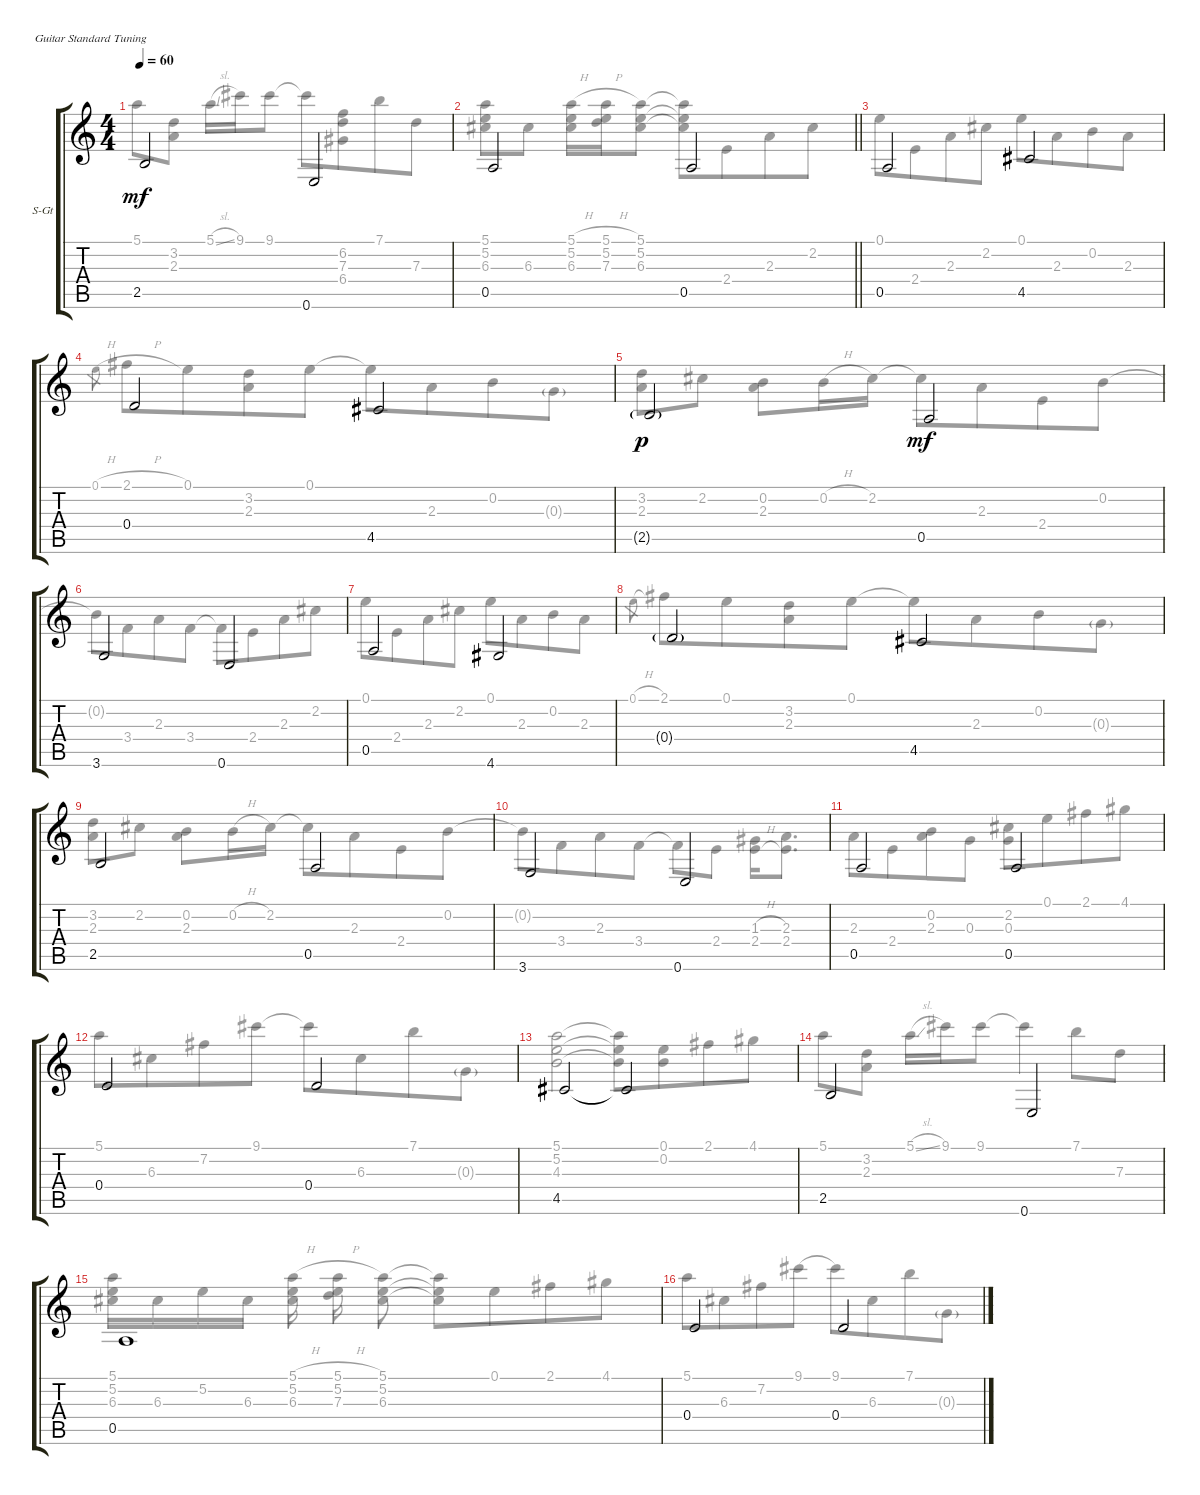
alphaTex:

\defaultSystemsLayout 4
\bracketExtendMode groupsimilarinstruments
\firstSystemTrackNameOrientation horizontal
\otherSystemsTrackNameOrientation horizontal
\track ("Steel Guitar" "S-Gt") {instrument acousticguitarsteel}
\staff {score tabs}
\tuning (E4 B3 G3 D3 A2 E2)
\voice
\ts (4 4)
\tempo 60
\clef g2
\ks c
2.5.2{dy mf} 0.6.2 |
\barLineRight lightlight
0.5.2 0.5.2 |
0.5.2 4.5.2 |
0.4.2 4.5.2 |
2.5{g}.2{dy p} 0.5.2{dy mf} |
3.6.2 0.6.2 |
0.5.2 4.6.2 |
0.4{g}.2 4.5.2 |
2.5.2 0.5.2 |
3.6.2 0.6.2 |
0.5.2 0.5.2 |
0.4.2 0.4.2 |
4.5.2 4.5{t}.2 |
2.5.2 0.6.2 |
0.5.1 |
0.4.2 0.4.2
\voice
\clef g2
\ottava regular
\simile none
\ks c
5.1.8{dy mf} (3.2 2.3).8 5.1{sl}.16 9.1.16 9.1.8 9.1{t}.8{beam merge} (6.2 7.3 6.4).8{beam merge} 7.1.8{beam merge} 7.3.8 |
\barLineRight lightlight
(5.1 5.2 6.3).8 6.3.8 (6.3{h} 5.2{h} 5.1{h}).16 (5.1{h} 5.2{h} 7.3{h}).16 (5.1 5.2 6.3).8 (6.3{t} 5.2{t} 5.1{t}).8{beam merge} 2.4.8{beam merge} 2.3.8{beam merge} 2.2.8 |
0.1.8{beam merge} 2.4.8{beam merge} 2.3.8{beam merge} 2.2.8 0.1.8{beam merge} 2.3.8{beam merge} 0.2.8{beam merge} 2.3.8 |
0.1{h}.8{gr} 2.1{h}.8{beam merge} 0.1.8{beam merge} (3.2 2.3).8{beam merge} 0.1.8 0.1{t}.8{beam merge} 2.3.8{beam merge} 0.2.8{beam merge} 0.3{g}.8 |
(3.2 2.3).8 2.2.8 (0.2 2.3).8 0.2{h}.16 2.2.16 2.2{t}.8{beam merge} 2.3.8{beam merge} 2.4.8{beam merge} 0.2.8 |
0.2{t}.8{beam merge} 3.4.8{beam merge} 2.3.8{beam merge} 3.4.8 3.4{t}.8{beam merge} 2.4.8{beam merge} 2.3.8{beam merge} 2.2.8 |
0.1.8{beam merge} 2.4.8{beam merge} 2.3.8{beam merge} 2.2.8 0.1.8{beam merge} 2.3.8{beam merge} 0.2.8{beam merge} 2.3.8 |
0.1{h}.8{gr} 2.1.8{beam merge} 0.1.8{beam merge} (3.2 2.3).8{beam merge} 0.1.8 0.1{t}.8{beam merge} 2.3.8{beam merge} 0.2.8{beam merge} 0.3{g}.8 |
(3.2 2.3).8 2.2.8 (0.2 2.3).8 0.2{h}.16 2.2.16 2.2{t}.8{beam merge} 2.3.8{beam merge} 2.4.8{beam merge} 0.2.8 |
0.2{t}.8{beam merge} 3.4.8{beam merge} 2.3.8{beam merge} 3.4.8 3.4{t}.8 2.4.8 (1.3{h} 2.4{h}).16 (2.4 2.3).8{d} |
2.3.8{beam merge} 2.4.8{beam merge} (2.3 0.2).8{beam merge} 0.3.8 (0.3 2.2).8{beam merge} 0.1.8{beam merge} 2.1.8{beam merge} 4.1.8 |
5.1.8{beam merge} 6.3.8{beam merge} 7.2.8{beam merge} 9.1.8 9.1{t}.8{beam merge} 6.3.8{beam merge} 7.1.8{beam merge} 0.3{g}.8 |
(5.1 5.2 4.3).2 (4.3{t} 5.2{t} 5.1{t}).8 (0.1 0.2).8{beam merge} 2.1.8{beam merge} 4.1.8 |
5.1.8 (3.2 2.3).8 5.1{sl}.16 9.1.16 9.1.8 9.1{t}.4{beam merge} 7.1.8{beam merge} 7.3.8 |
(5.1 5.2 6.3).16{beam merge} 6.3.16{beam merge} 5.2.16{beam merge} 6.3.16 (6.3{h} 5.2{h} 5.1{h}).16{beam split} (5.1{h} 5.2{h} 7.3{h}).16{beam split} (5.1 5.2 6.3).8{beam split} (6.3{t} 5.2{t} 5.1{t}).8{beam merge} 0.1.8{beam merge} 2.1.8{beam merge} 4.1.8 |
5.1.8{beam merge} 6.3.8{beam merge} 7.2.8{beam merge} 9.1.8{legatoorigin} 9.1.8{beam merge} 6.3.8{beam merge} 7.1.8{beam merge} 0.3{g}.8
